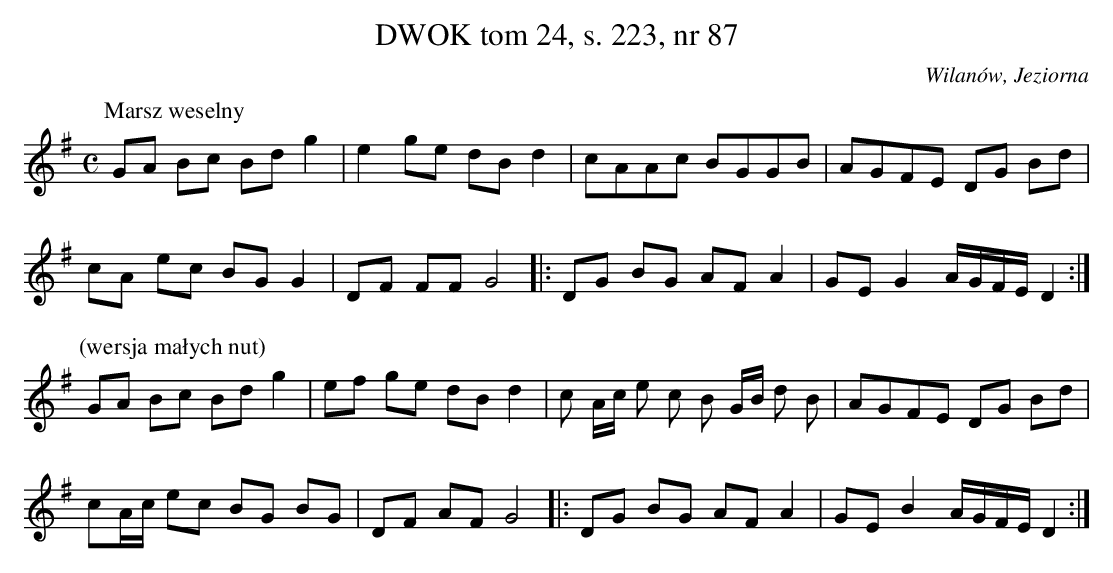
X:1
T: DWOK tom 24, s. 223, nr 87
O: Wilanów, Jeziorna
L: 1/16
M: C
K: G
P: Marsz weselny
G2A2 B2c2 B2d2 g4 | e4 g2e2 d2B2 d4 | c2A2A2c2 B2G2G2B2 | A2G2F2E2 D2G2 B2d2 |
c2A2 e2c2 B2G2 G4 | D2F2 F2F2 G8 |: D2G2 B2G2 A2F2 A4 | G2E2 G4 AGFE D4 :|
P:(wersja małych nut)
G2A2 B2c2 B2d2 g4 | e2f2 g2e2 d2B2 d4 | c2 Ac e2 c2 B2 GB d2 B2 | A2G2F2E2 D2G2 B2d2 |
c2Ac e2c2 B2G2 B2G2 | D2F2 A2F2 G8 |: D2G2 B2G2 A2F2 A4 | G2E2 B4 AGFE D4 :|
